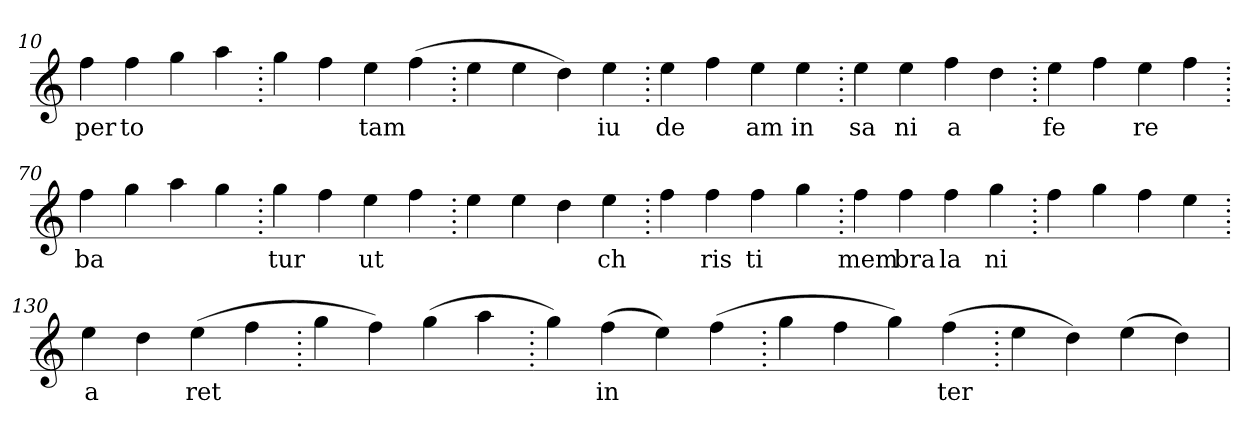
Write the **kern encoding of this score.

**kern	**text
*part1	*part1
*staff1	*staff1
*clefG2	*
=10.	=10.
4ff	per
4ff	to
4gg	.
4aa	.
=20.	=20.
4gg	.
4ff	.
4ee	tam
(>4ff	.
=30.	=30.
4ee	.
4ee	.
4dd)	.
4ee	iu
=40.	=40.
4ee	de
4ff	.
4ee	am
4ee	in
=50.	=50.
4ee	sa
4ee	ni
4ff	a
4dd	.
=60.	=60.
4ee	fe
4ff	.
4ee	re
4ff	.
=70.	=70.
4ff	ba
4gg	.
4aa	.
4gg	.
=80.	=80.
4gg	tur
4ff	.
4ee	ut
4ff	.
=90.	=90.
4ee	.
4ee	.
4dd	.
4ee	ch
=100.	=100.
4ff	.
4ff	ris
4ff	ti
4gg	.
=110.	=110.
4ff	mem
4ff	bra
4ff	la
4gg	ni
=120.	=120.
4ff	.
4gg	.
4ff	.
4ee	.
=130.	=130.
4ee	a
4dd	.
(>4ee	ret
4ff	.
=140.	=140.
4gg	.
4ff)	.
(>4gg	.
4aa	.
=150.	=150.
4gg)	.
(>4ff	in
4ee)	.
(>4ff	.
=160.	=160.
4gg	.
4ff	.
4gg)	.
(>4ff	ter
=170.	=170.
4ee	.
4dd)	.
(>4ee	.
4dd)	.
=	=
*-	*-
